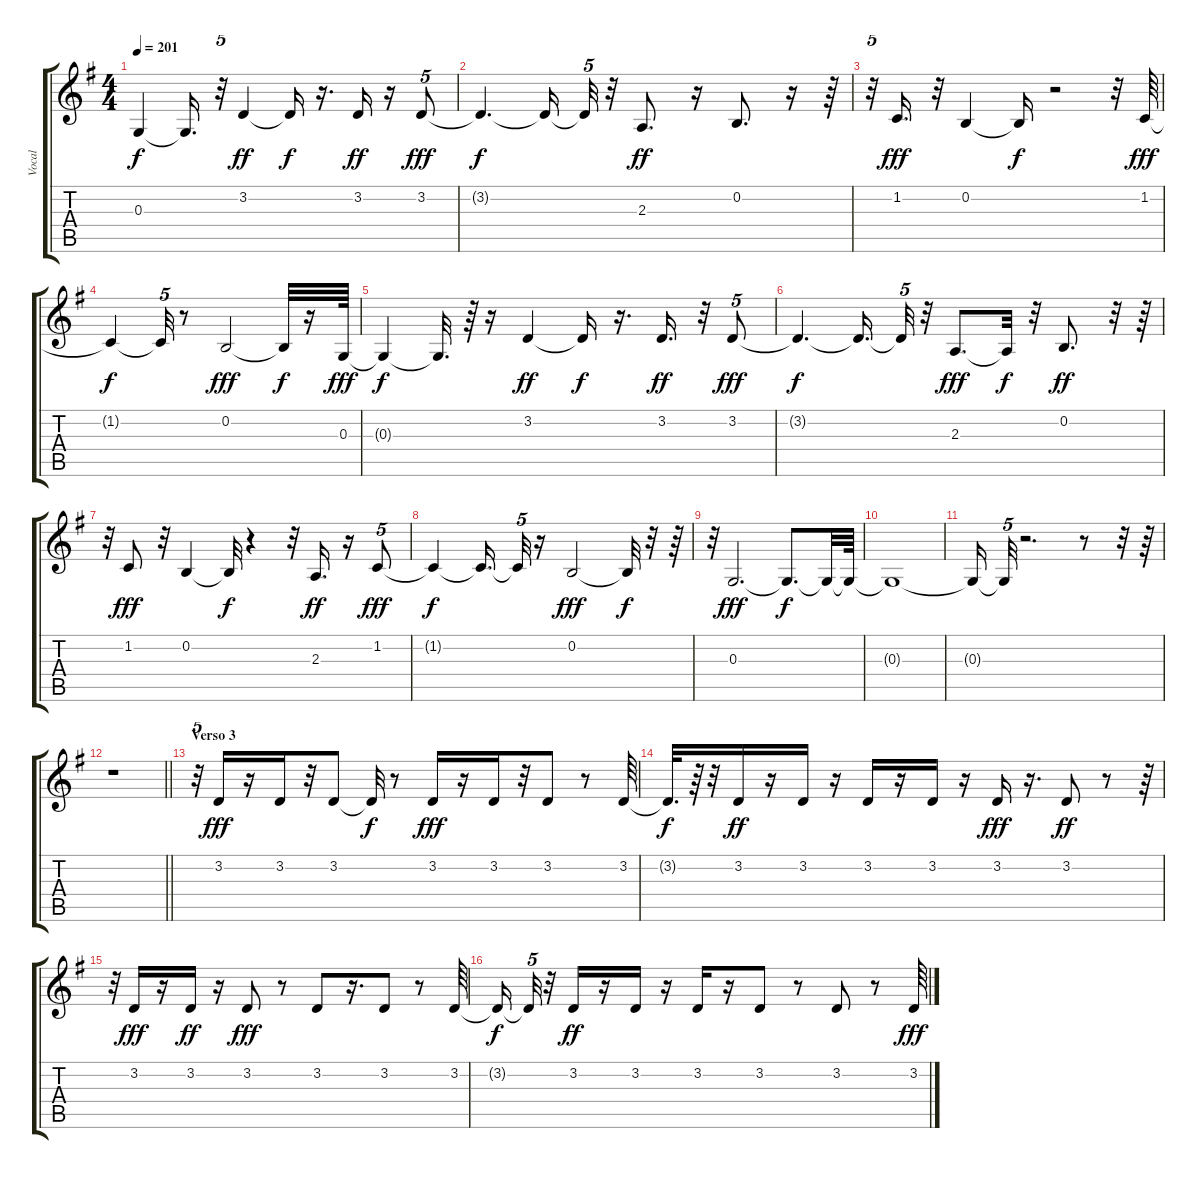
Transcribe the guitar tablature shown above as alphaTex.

\track ("Vocal" "Vocal") {instrument voiceoohs}
\staff {score tabs}
\tuning (E4 B3 G3 D3 A2 E2) {hide}
\ts (4 4)
\tempo 201
\clef g2
\ks g
0.3{t}.4{dy f} 0.3{t}.16{d} r.32{tu (5 4)} 3.2.4{dy ff} 3.2{t}.16{dy f} r.16{d} 3.2.16{dy ff} r.16 3.2.8{tu (5 4) dy fff} |
3.2{t}.4{d dy f} 3.2{t}.16 3.2{t}.32{tu (5 4)} r.32 2.3.8{d dy ff} r.16 0.2.8{d} r.16 r.64 |
r.32{tu (5 4)} 1.2.16{d dy fff} r.32 0.2.4 0.2{t}.16{dy f} r.2 r.32 1.2.64{dy fff} |
1.2{t}.4{dy f} 1.2{t}.32{tu (5 4)} r.8 0.2.2{dy fff} 0.2{t}.32{dy f} r.16 0.3.64{dy fff} |
0.3{t}.4{dy f} 0.3{t}.32{d} r.64 r.16 3.2.4{dy ff} 3.2{t}.16{dy f} r.16{d} 3.2.16{d dy ff} r.32 3.2.8{tu (5 4) dy fff} |
3.2{t}.4{d dy f} 3.2{t}.16{d} 3.2{t}.32{tu (5 4)} r.32 2.3.8{d dy fff} 2.3{t}.32{dy f} r.32 0.2.8{d dy ff} r.32 r.64 |
r.32{tu (5 4)} 1.2.8{dy fff} r.32 0.2.4 0.2{t}.32{dy f} r.4 r.32 2.3.16{d dy ff} r.16 1.2.8{tu (5 4) dy fff} |
1.2{t}.4{dy f} 1.2{t}.16{d} 1.2{t}.32{tu (5 4)} r.16 0.2.2{dy fff} 0.2{t}.32{dy f} r.32 r.64 |
r.32{tu (5 4)} 0.3.2{d dy fff} 0.3{t}.8{d dy f} 0.3{t}.32 0.3{t}.64 |
0.3{t}.1 |
0.3{t}.16 0.3{t}.32{tu (5 4)} r.2{d} r.8 r.32 r.64 |
\barLineRight lightlight
r.1 |
\section ("" "Verso 3")
r.32{tu (5 4)} 3.2.16{dy fff} r.16 3.2.16 r.32 3.2.8 3.2{t}.32{dy f} r.8 3.2.16{dy fff} r.16 3.2.16 r.32 3.2.8 r.8 3.2.64 |
3.2{t}.32{d dy f} r.64 r.32 3.2.16{dy ff} r.16 3.2.16 r.16 3.2.16 r.16 3.2.16 r.16 3.2.16{dy fff} r.16{d} 3.2.8{dy ff} r.8 r.64 |
r.32{tu (5 4)} 3.2.16{dy fff} r.16 3.2.16{dy ff} r.16 3.2.8{dy fff} r.8 3.2.8 r.16{d} 3.2.8 r.8 3.2.64 |
3.2{t}.16{dy f} 3.2{t}.32{tu (5 4)} r.32 3.2.16{dy ff} r.16 3.2.16 r.16 3.2.16 r.16 3.2.8 r.8 3.2.8 r.8 3.2.64{dy fff}
